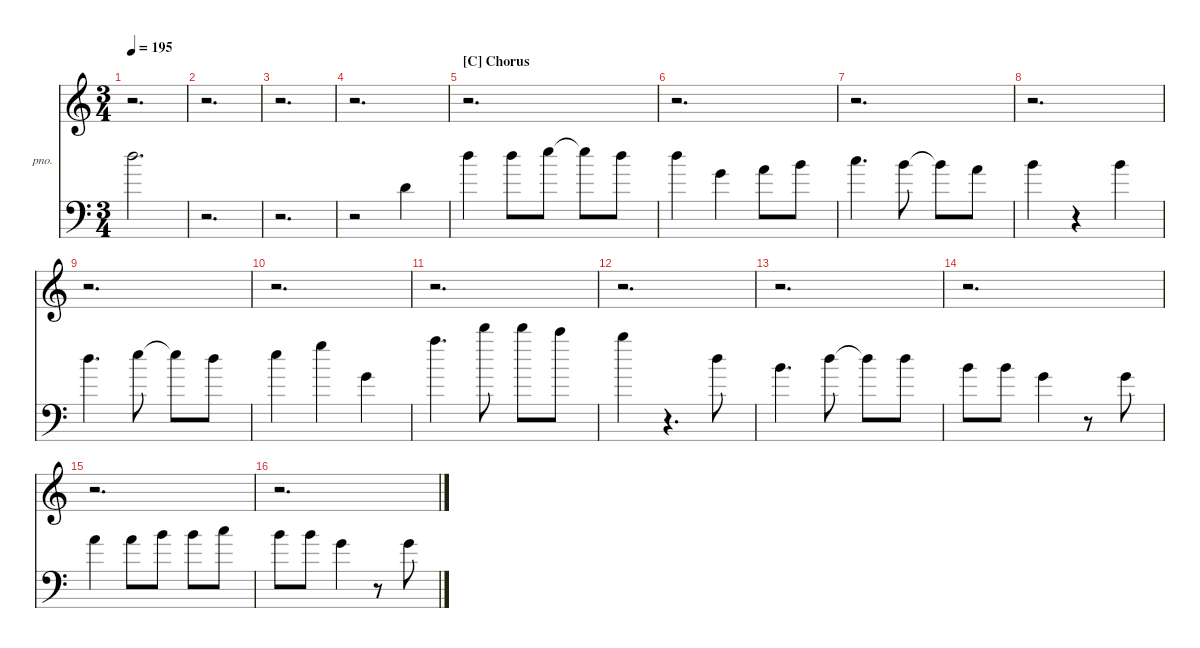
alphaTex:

\hideDynamics
\bracketExtendMode nobrackets
\firstSystemTrackNameOrientation horizontal
\track ("Vocal" "pno.") {instrument acousticgrandpiano}
\staff {score}
\tuning (E4 B3 G3 D3 A2 E2)
\ts (3 4)
\tempo 195
\clef g2
\ks aminor
r.2{d dy ff} |
r.2{d} |
r.2{d} |
r.2{d} |
\section ("C" "Chorus")
r.2{d} |
r.2{d} |
r.2{d} |
r.2{d} |
r.2{d} |
r.2{d} |
r.2{d} |
r.2{d} |
r.2{d} |
r.2{d} |
r.2{d} |
r.2{d}
\staff {score}
\tuning (G2 D2 A1 E1 B0)
\clef f4
\ottava regular
\simile none
\ks aminor
31.1.2{d dy ff} |
r.2{d} |
r.2{d} |
r.2 19.1.4 |
31.1.4 31.1.8 33.1.8 33.1{t}.8 31.1.8 |
31.1.4 24.1.4 26.1.8 28.1.8 |
29.1.4{d} 28.1.8 28.1{t}.8 26.1.8 |
28.1.4 r.4 28.1.4 |
31.1.4{d} 33.1.8 33.1{t}.8 31.1.8 |
33.1.4 36.1.4 24.1.4 |
38.1.4{d} 43.1.8 43.1.8 41.1.8 |
40.1.4 r.4{d} 31.1.8 |
28.1.4{d} 31.1.8 31.1{t}.8 31.1.8 |
28.1.8 28.1.8 24.1.4 r.8 24.1.8 |
26.1.4 26.1.8 28.1.8 28.1.8 29.1.8 |
28.1.8 28.1.8 24.1.4 r.8 24.1.8
